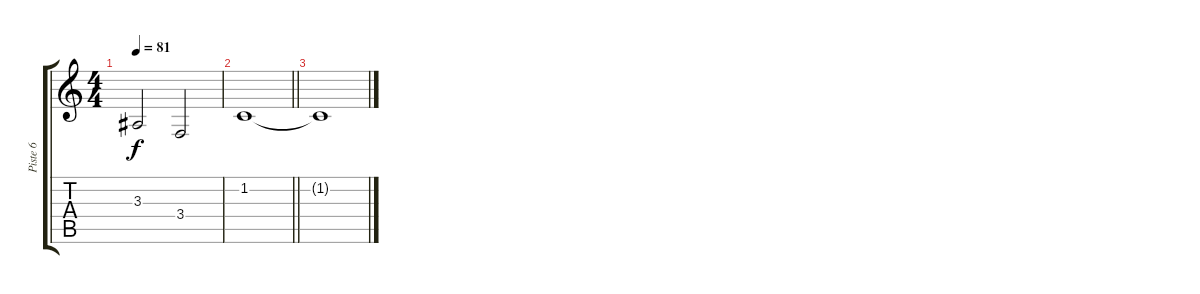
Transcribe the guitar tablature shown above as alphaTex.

\track ("Piste 6" "Piste 6") {instrument lead3calliope}
\staff {score tabs}
\tuning (E4 B3 G3 D3 A2 E2) {hide}
\ts (4 4)
\tempo 81
\clef g2
\ks c
3.3.2{dy f} 3.4.2 |
\barLineRight lightlight
1.2.1 |
1.2{t}.1{volume 9}
